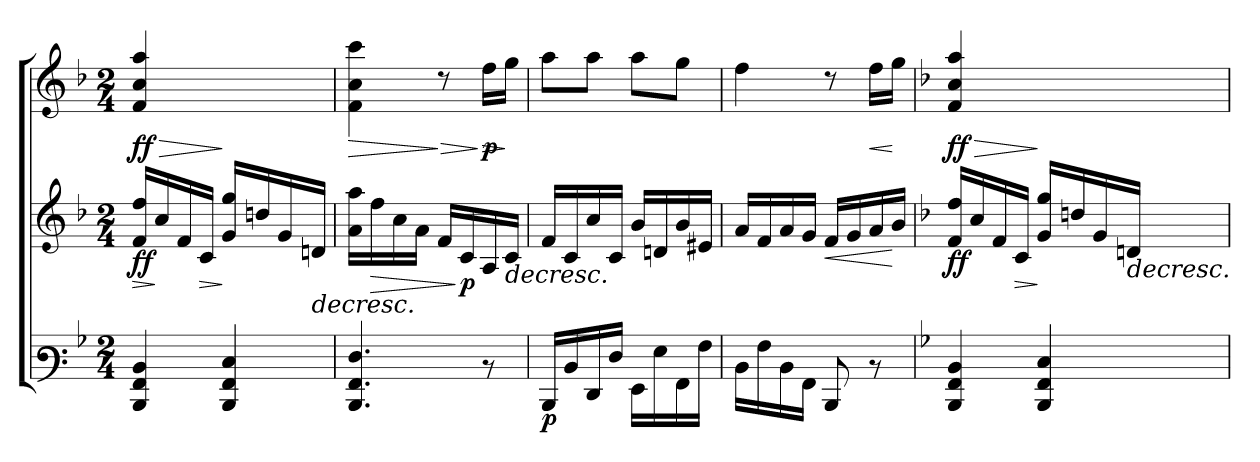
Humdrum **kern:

**kern	**kern	**dynam	**kern	**dynam
*part2	*part2	*part2	*part1	*part1
*staff3	*staff2	*staff2/3	*staff1	*staff1
*clefF3	*clefG3	*	*clefG3	*
*k[b-]	*k[b-]	*	*k[b-]	*
*M2/4	*M2/4	*	*M2/4	*
=1	=1	=1	=1	=1
!	!	!LO:HP:b	!	!LO:HP:b
!	!	!LO:DY:n=1:b	!	!
!	!	!LO:DY:n=2:b	!	!LO:DY:n=1:b
!	!	!	!	!LO:DY:n=2:b
4DD/ 4AA/ 4D/	16d/ 16dd/LL	> f f	(>4d/ 4a/ 4ff/	> f f
.	16a/	]	.	.
.	16d/	.	.	.
!	!	!LO:HP:b	!	!
.	16A/JJ	>	.	.
4DD/ 4AA/ 4E/	16e/ 16ee/LL	]	4ryy	]
.	16bn/	]	.	.
.	16e/	.	.	.
!	!	!LO:HP:b	!	!
.	16Bn/JJ	>	.	.
=2	=2	=2	=2	=2
!	!	!	!	!LO:HP:b
4.DD/ 4.AA/ 4.F/	16f\ 16ff\LL	.	4d\ 4a\ 4aa\	>
!	!	!LO:HP:b	!	!
.	16dd\	>	.	.
.	16a\	.	.	.
.	16f\JJ	.	.	.
!	!	!	!	!LO:HP:n=1:b
.	16d/LL	.	8rb	] >
!	!	!LO:DY:n=1:b	!	!
.	16A/	] p	.	.
!	!	!	!	!LO:HP:n=1:b
!	!	!	!	!LO:DY:n=1:b
8rD	16F/	]	16dd\LL	] > p
!	!	!LO:HP:b	!	!
.	16A/JJ	>	16ee\JJ	]
=3	=3	=3	=3	=3
!	!	!LO:DY:b=2	!	!
16DD/LL	16d/LL	p	8ff\L	.
16D/	16A/	.	.	.
16FF/	16a/	.	8ff\J	.
16F/JJ	16A/JJ	.	.	.
16GG\LL	16g/LL	.	8ff\L	.
16G\	16Bn/	.	.	.
16AA\	16g/	.	8ee\J	.
16A\JJ	16c#X/JJ	.	.	.
=4	=4	=4	=4	=4
16D\LL	16f/LL	.	4dd\	.
16A\	16d/	.	.	.
16D\	16f/	.	.	.
16AA\JJ	16e/JJ	.	.	.
!	!	!LO:HP:b	!	!
8DD/	16d/LL	<	8rb	.
.	16e/	.	.	.
!	!	!	!	!LO:HP:b
8rD	16f/	.	16dd\LL	<
.	16g/JJ	[	16ee\JJ	[
!!LO:PB:g=z
=5	=5	=5	=5	=5
*k[b-]	*k[b-]	*	*k[b-]	*
!	!	!LO:DY:b	!	!LO:HP:b
!	!	!LO:DY:n=1:b	!	!LO:DY:n=1:b
!	!	!	!	!LO:DY:n=2:b
4DD/ 4AA/ 4D/	16d/ 16dd/LL	f f	4d/ 4a/ 4ff/	> f f
.	16a/	.	.	.
.	16d/	.	.	.
!	!	!LO:HP:b	!	!
.	16A/JJ	>	.	.
4DD/ 4AA/ 4E/	16e/ 16ee/LL	]	4ryy	]
.	16bn/	]	.	.
.	16e/	.	.	.
!	!	!LO:HP:b	!	!
.	16Bn/JJ	>	.	.
=	=	=	=	=
*-	*-	*-	*-	*-
